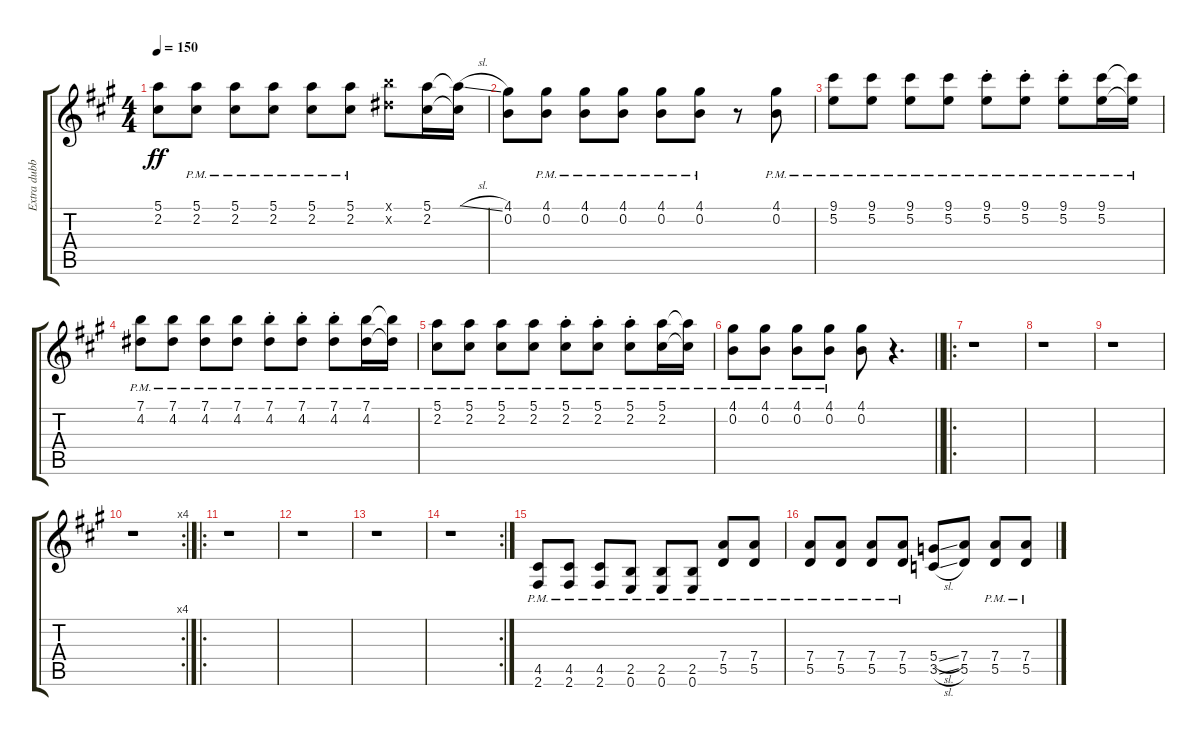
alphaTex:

\track ("Extra dubbed rhythm guitar" "Extra dubb") {instrument distortionguitar}
\staff {score tabs}
\tuning (E4 B3 G3 D3 A2 E2) {hide}
\ts (4 4)
\tempo 150
\clef g2
\ks a
(5.1 2.2).8{dy ff} (5.1{pm} 2.2{pm}).8 (5.1{pm} 2.2{pm}).8 (5.1{pm} 2.2{pm}).8 (5.1{pm} 2.2{pm}).8 (5.1{pm} 2.2{pm}).8 (7.1{x} 4.2{x}).8 (5.1 2.2).16 (5.1{sl t} 2.2{t}).16 |
(4.1 0.2).8 (4.1{pm} 0.2{pm}).8 (4.1{pm} 0.2{pm}).8 (4.1{pm} 0.2{pm}).8 (4.1{pm} 0.2{pm}).8 (4.1{pm} 0.2{pm}).8 r.8 (4.1{pm} 0.2{pm}).8 |
(9.1{pm} 5.2{pm}).8 (9.1{pm} 5.2{pm}).8 (9.1{pm} 5.2{pm}).8 (9.1{pm} 5.2{pm}).8 (9.1{pm st} 5.2{pm st}).8 (9.1{pm st} 5.2{pm st}).8 (9.1{pm st} 5.2{pm st}).8 (9.1{pm} 5.2{pm}).16 (9.1{pm t} 5.2{pm t}).16 |
(7.1{pm} 4.2{pm}).8 (7.1{pm} 4.2{pm}).8 (7.1{pm} 4.2{pm}).8 (7.1{pm} 4.2{pm}).8 (7.1{pm st} 4.2{pm st}).8 (7.1{pm st} 4.2{pm st}).8 (7.1{pm st} 4.2{pm st}).8 (7.1{pm} 4.2{pm}).16 (7.1{pm t} 4.2{pm t}).16 |
(5.1{pm} 2.2{pm}).8 (5.1{pm} 2.2{pm}).8 (5.1{pm} 2.2{pm}).8 (5.1{pm} 2.2{pm}).8 (5.1{pm st} 2.2{pm st}).8 (5.1{pm st} 2.2{pm st}).8 (5.1{pm st} 2.2{pm st}).8 (5.1{pm} 2.2{pm}).16 (5.1{pm t} 2.2{pm t}).16 |
\barLineRight lightlight
(4.1{pm} 0.2{pm}).8 (4.1{pm} 0.2{pm}).8 (4.1{pm} 0.2{pm}).8 (4.1{pm} 0.2{pm}).8 (4.1 0.2).8 r.4{d} |
\ro
r.1 |
r.1 |
r.1 |
\rc 4
r.1 |
\ro
r.1 |
r.1 |
r.1 |
\rc 2
r.1 |
(4.5{pm} 2.6{pm}).8 (4.5{pm} 2.6{pm}).8 (4.5{pm} 2.6{pm}).8 (2.5{pm} 0.6{pm}).8 (2.5{pm} 0.6{pm}).8 (2.5{pm} 0.6{pm}).8 (7.4{pm} 5.5{pm}).8 (7.4{pm} 5.5{pm}).8 |
(7.4{pm} 5.5{pm}).8 (7.4{pm} 5.5{pm}).8 (7.4{pm} 5.5{pm}).8 (7.4{pm} 5.5{pm}).8 (5.4{sl} 3.5{sl}).8 (7.4 5.5).8 (7.4{pm} 5.5{pm}).8 (7.4{pm} 5.5{pm}).8
